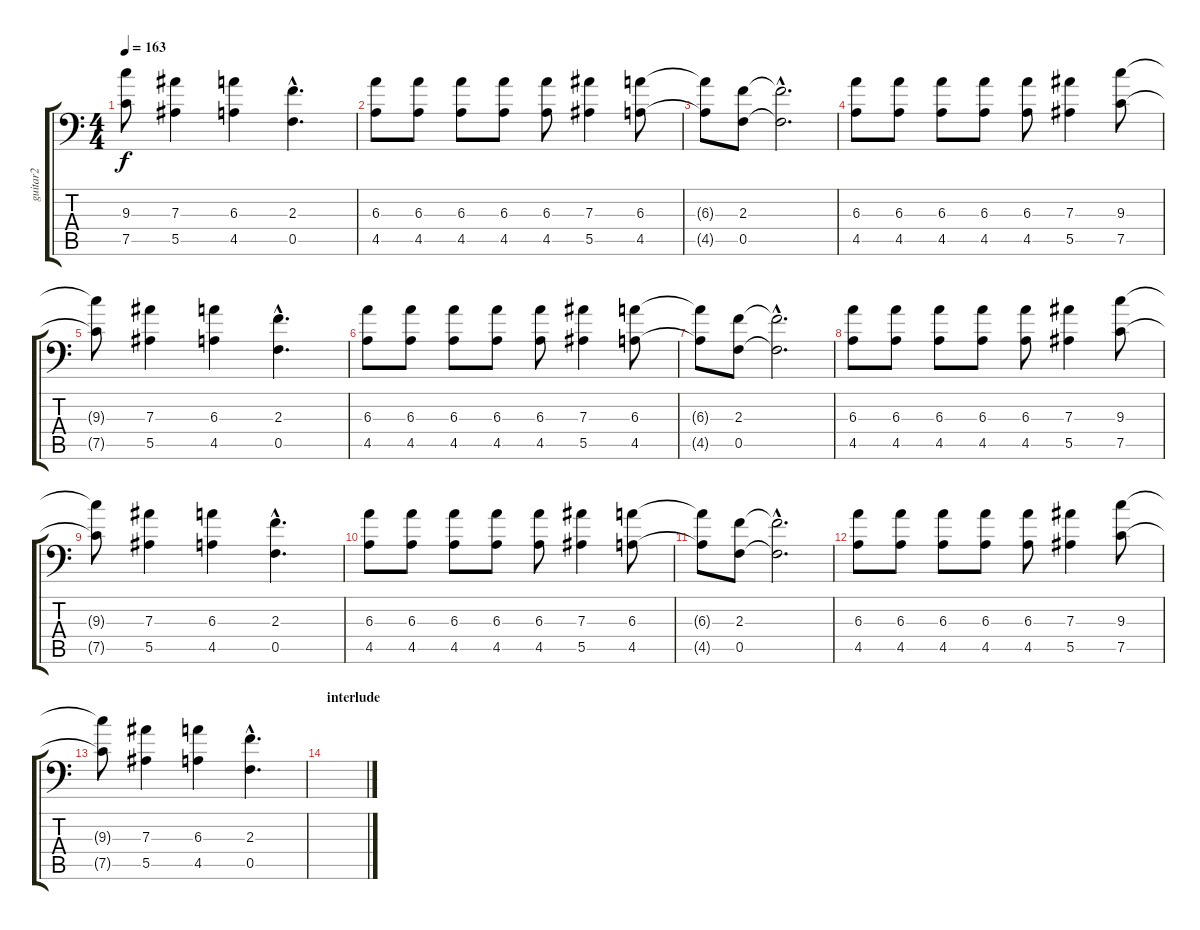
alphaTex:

\track ("guitar2" "guitar2") {instrument distortionguitar}
\staff {score tabs}
\tuning (C4 G3 Eb3 Bb2 F2 Bb1) {hide}
\ts (4 4)
\tempo 163
\clef f4
\ks c
(9.3{t} 7.5{t}).8{dy f} (7.3 5.5).4 (6.3 4.5).4 (2.3{hac} 0.5{hac}).4{d} |
(6.3 4.5).8 (6.3 4.5).8 (6.3 4.5).8 (6.3 4.5).8 (6.3 4.5).8 (7.3 5.5).4 (6.3 4.5).8 |
(6.3{t} 4.5{t}).8 (2.3 0.5).8 (2.3{hac t} 0.5{hac t}).2{d} |
(6.3 4.5).8 (6.3 4.5).8 (6.3 4.5).8 (6.3 4.5).8 (6.3 4.5).8 (7.3 5.5).4 (9.3 7.5).8 |
(9.3{t} 7.5{t}).8 (7.3 5.5).4 (6.3 4.5).4 (2.3{hac} 0.5{hac}).4{d} |
(6.3 4.5).8 (6.3 4.5).8 (6.3 4.5).8 (6.3 4.5).8 (6.3 4.5).8 (7.3 5.5).4 (6.3 4.5).8 |
(6.3{t} 4.5{t}).8 (2.3 0.5).8 (2.3{hac t} 0.5{hac t}).2{d} |
(6.3 4.5).8 (6.3 4.5).8 (6.3 4.5).8 (6.3 4.5).8 (6.3 4.5).8 (7.3 5.5).4 (9.3 7.5).8 |
(9.3{t} 7.5{t}).8 (7.3 5.5).4 (6.3 4.5).4 (2.3{hac} 0.5{hac}).4{d} |
(6.3 4.5).8 (6.3 4.5).8 (6.3 4.5).8 (6.3 4.5).8 (6.3 4.5).8 (7.3 5.5).4 (6.3 4.5).8 |
(6.3{t} 4.5{t}).8 (2.3 0.5).8 (2.3{hac t} 0.5{hac t}).2{d} |
(6.3 4.5).8 (6.3 4.5).8 (6.3 4.5).8 (6.3 4.5).8 (6.3 4.5).8 (7.3 5.5).4 (9.3 7.5).8 |
(9.3{t} 7.5{t}).8 (7.3 5.5).4 (6.3 4.5).4 (2.3{hac} 0.5{hac}).4{d} |
\section ("" "interlude")
